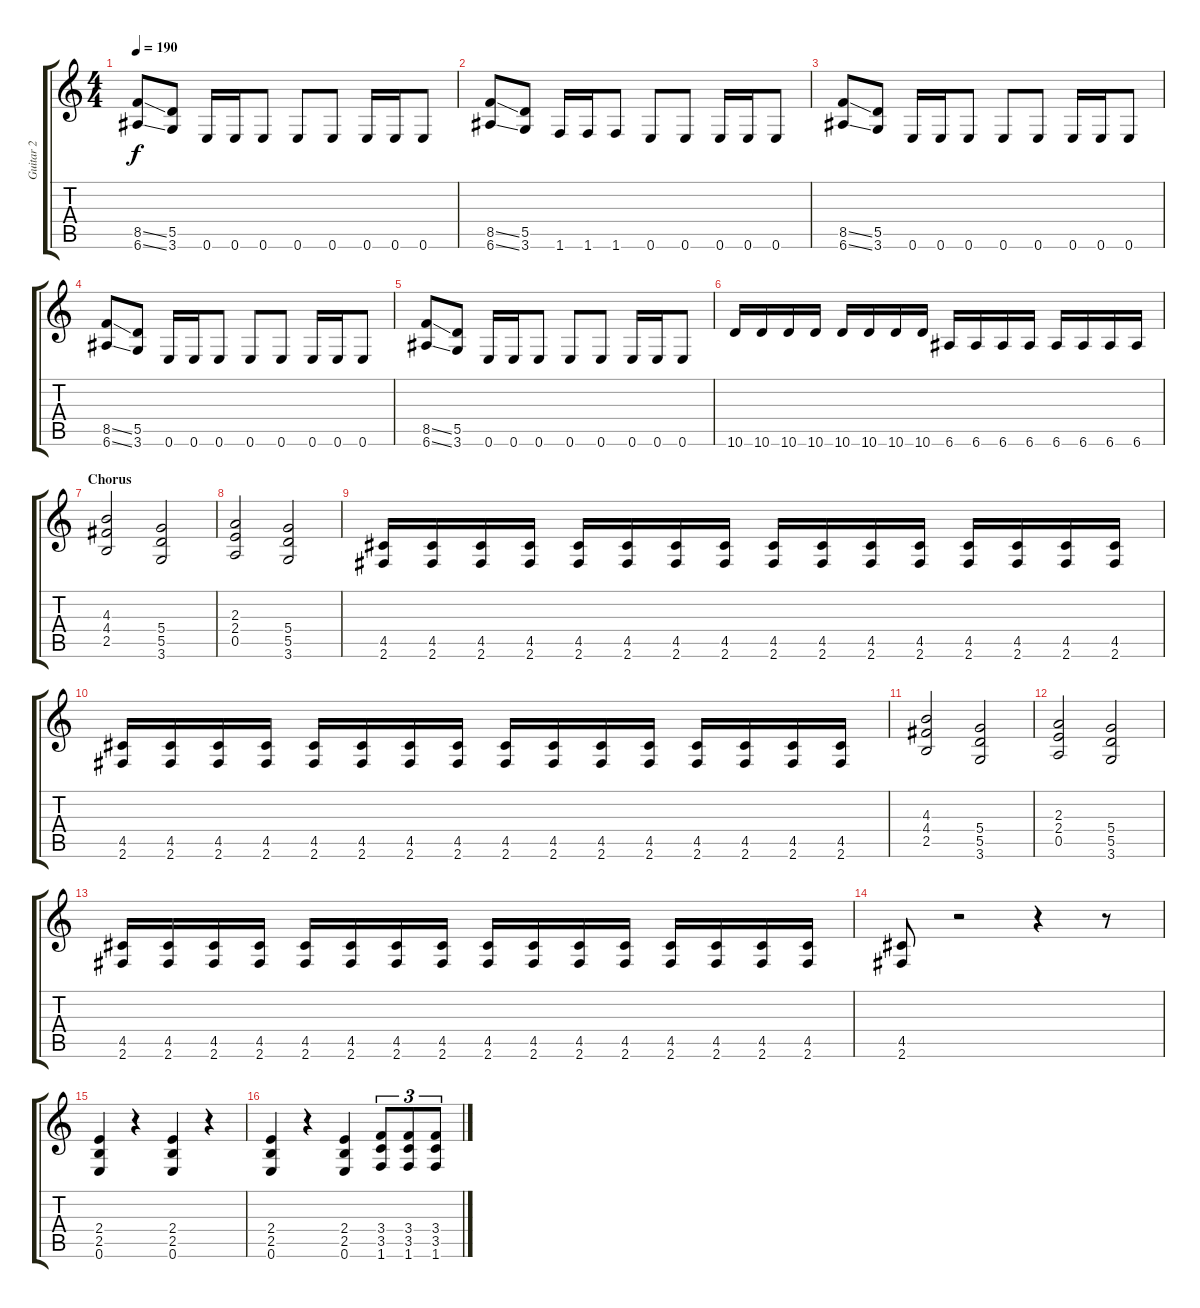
\track ("Guitar 2" "Guitar 2") {instrument distortionguitar}
\staff {score tabs}
\tuning (E4 B3 G3 D3 A2 E2) {hide}
\ts (4 4)
\tempo 190
\clef g2
\ks c
(8.5{ss} 6.6{ss}).8{dy f} (5.5 3.6).8 0.6.16 0.6.16 0.6.8 0.6.8 0.6.8 0.6.16 0.6.16 0.6.8 |
(8.5{ss} 6.6{ss}).8 (5.5 3.6).8 1.6.16 1.6.16 1.6.8 0.6.8 0.6.8 0.6.16 0.6.16 0.6.8 |
(8.5{ss} 6.6{ss}).8 (5.5 3.6).8 0.6.16 0.6.16 0.6.8 0.6.8 0.6.8 0.6.16 0.6.16 0.6.8 |
(8.5{ss} 6.6{ss}).8 (5.5 3.6).8 0.6.16 0.6.16 0.6.8 0.6.8 0.6.8 0.6.16 0.6.16 0.6.8 |
(8.5{ss} 6.6{ss}).8 (5.5 3.6).8 0.6.16 0.6.16 0.6.8 0.6.8 0.6.8 0.6.16 0.6.16 0.6.8 |
10.6.16 10.6.16 10.6.16 10.6.16 10.6.16 10.6.16 10.6.16 10.6.16 6.6.16 6.6.16 6.6.16 6.6.16 6.6.16 6.6.16 6.6.16 6.6.16 |
\section ("" "Chorus")
(4.3 4.4 2.5).2 (5.4 5.5 3.6).2 |
(2.3 2.4 0.5).2 (5.4 5.5 3.6).2 |
(4.5 2.6).16 (4.5 2.6).16 (4.5 2.6).16 (4.5 2.6).16 (4.5 2.6).16 (4.5 2.6).16 (4.5 2.6).16 (4.5 2.6).16 (4.5 2.6).16 (4.5 2.6).16 (4.5 2.6).16 (4.5 2.6).16 (4.5 2.6).16 (4.5 2.6).16 (4.5 2.6).16 (4.5 2.6).16 |
(4.5 2.6).16 (4.5 2.6).16 (4.5 2.6).16 (4.5 2.6).16 (4.5 2.6).16 (4.5 2.6).16 (4.5 2.6).16 (4.5 2.6).16 (4.5 2.6).16 (4.5 2.6).16 (4.5 2.6).16 (4.5 2.6).16 (4.5 2.6).16 (4.5 2.6).16 (4.5 2.6).16 (4.5 2.6).16 |
(4.3 4.4 2.5).2 (5.4 5.5 3.6).2 |
(2.3 2.4 0.5).2 (5.4 5.5 3.6).2 |
(4.5 2.6).16 (4.5 2.6).16 (4.5 2.6).16 (4.5 2.6).16 (4.5 2.6).16 (4.5 2.6).16 (4.5 2.6).16 (4.5 2.6).16 (4.5 2.6).16 (4.5 2.6).16 (4.5 2.6).16 (4.5 2.6).16 (4.5 2.6).16 (4.5 2.6).16 (4.5 2.6).16 (4.5 2.6).16 |
(4.5 2.6).8 r.2 r.4 r.8 |
(2.4 2.5 0.6).4 r.4 (2.4 2.5 0.6).4 r.4 |
(2.4 2.5 0.6).4 r.4 (2.4 2.5 0.6).4 (3.4 3.5 1.6).8{tu (3 2)} (3.4 3.5 1.6).8{tu (3 2)} (3.4 3.5 1.6).8{tu (3 2)}
